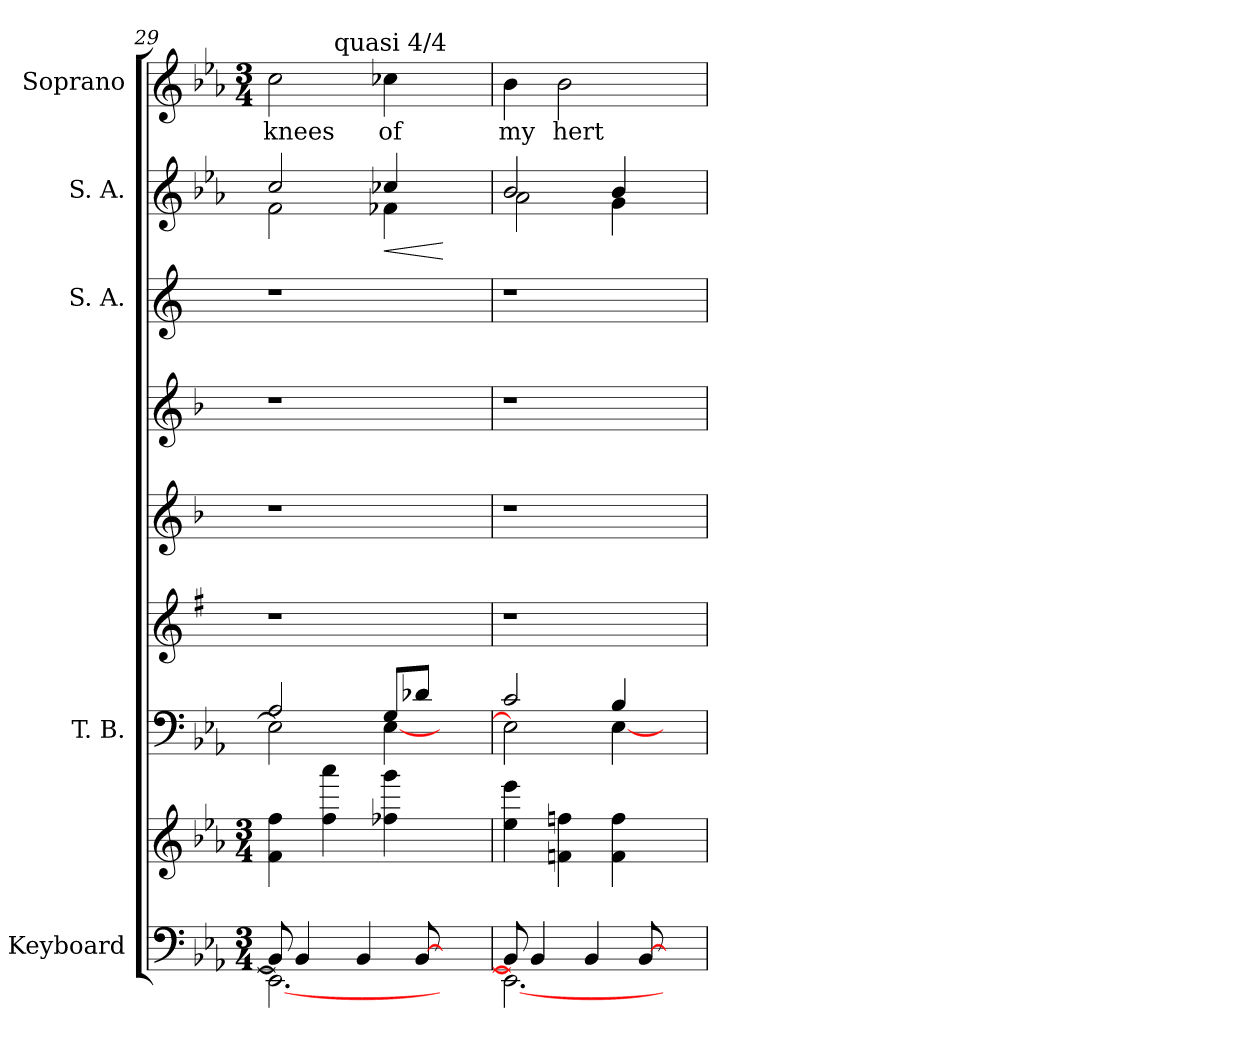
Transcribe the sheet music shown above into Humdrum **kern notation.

**kern	**kern	**kern	**kern	**kern	**kern	**kern	**kern	**dynam	**kern	**text
*part8	*part8	*part7	*part6	*part5	*part4	*part3	*part2	*part2	*part1	*part1
*staff9	*staff8	*staff7	*staff6	*staff5	*staff4	*staff3	*staff2	*staff2	*staff1	*staff1
*I"Keyboard	*	*I"T. B.	*	*	*	*I"S. A.	*I"S. A.	*	*I"Soprano	*
*	*	*I'T. B.	*	*	*	*	*I'S. A.	*	*I'S.	*
*clefF4	*clefG2	*clefF4	*clefG2	*clefG2	*clefG2	*clefG2	*clefG2	*	*clefG2	*
*	*	*	*ITrd2c4	*ITrd1c2	*ITrd1c2	*ITrd-2c-3	*	*	*	*
*k[b-e-a-]	*k[b-e-a-]	*k[b-e-a-]	*k[b-e-a-]	*k[b-e-a-]	*k[b-e-a-]	*k[b-e-a-]	*k[b-e-a-]	*	*k[b-e-a-]	*
*E-:	*E-:	*E-:	*E-:	*E-:	*E-:	*E-:	*E-:	*	*E-:	*
*M3/4	*M3/4	*	*	*	*	*	*	*	*M3/4	*
=29	=29	=29	=29	=29	=29	=29	=29	=29	=29	=29
*^	*	*^	*	*	*	*	*^	*	*	*
!	!	!	!	!	!	!	!	!	!	!	!	!	!LO:LY:b
*	*	*	*	*	*	*	*	*	*	*	*	*^	*
8BB-/]	2.EE-\_	4f\ 4ff\	2A-/	2E-\]	1r	1r	1r	1r	2cc/	2f\	.	2cc\	4ryy	knees
4BB-/	.	.	.	.	.	.	.	.	.	.	.	.	.	.
.	.	4ff\ 4aaa-\	.	.	.	.	.	.	.	.	.	.	32ryy	.
!	!	!	!	!	!	!	!	!	!	!	!	!	!LO:TX:a:t=quasi 4/4	!
.	.	.	.	.	.	.	.	.	.	.	.	.	2ryy	.
4BB-/	.	.	.	.	.	.	.	.	.	.	.	.	.	.
!	!	!	!	!	!	!	!	!	!	!	!LO:HP:b	!	!	!LO:LY:b
.	.	4ff-X\ 4ggg\	8G/L	[<4E-\	.	.	.	.	4cc-X/	4f-X\	<	4cc-X\	.	of
[>8BB-/	.	.	8d-X/J	.	.	.	.	.	.	.	.	.	.	.
4ryy	4ryy	4ryy	4ryy	4ryy	.	.	.	.	4ryy	4ryy	[	4ryy	.	.
.	.	.	.	.	.	.	.	.	.	.	.	.	8..ryy	.
=30	=30	=30	=30	=30	=30	=30	=30	=30	=30	=30	=30	=30	=30	=30
!	!	!	!	!	!	!	!	!	!	!	!	!	!	!LO:LY:b
*	*	*	*	*	*	*	*	*	*	*	*	*v	*v	*
8BB-/]	2.EE-\_	4ee-\ 4eee-\	2c/	2E-\]	1r	1r	1r	1r	2b-/	2a-\	.	4b-\	my
4BB-/	.	.	.	.	.	.	.	.	.	.	.	.	.
!	!	!	!	!	!	!	!	!	!	!	!	!	!LO:LY:b
.	.	4fn\ 4ffn\	.	.	.	.	.	.	.	.	.	2b-\	hert
4BB-/	.	.	.	.	.	.	.	.	.	.	.	.	.
.	.	4f\ 4ff\	4B-/	[<4E-\	.	.	.	.	4b-/	4g\	.	.	.
[>8BB-/	.	.	.	.	.	.	.	.	.	.	.	.	.
4ryy	4ryy	4ryy	4ryy	4ryy	.	.	.	.	4ryy	4ryy	.	4ryy	.
*v	*v	*	*v	*v	*	*	*	*	*v	*v	*	*	*
=	=	=	=	=	=	=	=	=	=	=
*-	*-	*-	*-	*-	*-	*-	*-	*-	*-	*-
